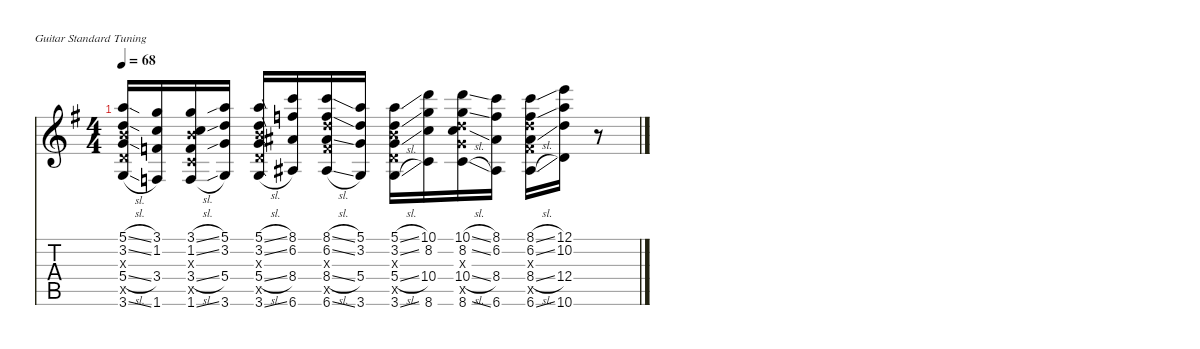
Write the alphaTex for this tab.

\defaultSystemsLayout 4
\hideDynamics
\bracketExtendMode nobrackets
\singleTrackTrackNamePolicy hidden
\multiTrackTrackNamePolicy hidden
\firstSystemTrackNameMode fullname
\firstSystemTrackNameOrientation horizontal
\otherSystemsTrackNameOrientation horizontal
\track ("Rhythm Guitar" "el.guit.") {instrument electricguitarclean}
\staff {score tabs}
\tuning (E4 B3 G3 D3 A2 E2)
\ts (4 4)
\tempo 68
\clef g2
\ks g
(5.1{sl acc forcenatural} 3.2{sl acc forcenatural} 4.3{x acc forcenatural} 5.4{sl acc forcenatural} 5.5{x acc forcenatural} 3.6{sl acc forcenatural}).16{dy f beam Up} (3.1{acc forcenatural} 1.2{acc forcenatural} 3.4{acc forcenatural} 1.6{acc forcenatural}).16{beam Up} (3.1{sl acc forcenatural} 1.2{sl acc forcenatural} 4.3{x acc forcenatural} 3.4{sl acc forcenatural} 3.5{x acc forcenatural} 1.6{sl acc forcenatural}).16{beam Up} (5.1{acc forcenatural} 3.2{acc forcenatural} 5.4{acc forcenatural} 3.6{acc forcenatural}).16{beam Up} (5.1{sl acc forcenatural} 3.2{sl acc forcenatural} 4.3{x acc forcenatural} 5.4{sl acc forcenatural} 5.5{x acc forcenatural} 3.6{sl acc forcenatural}).16{beam Up} (8.1{acc forcenatural} 6.2{acc forcenatural} 8.4{acc #} 6.6{acc #}).16{beam Up} (8.1{sl acc forcenatural} 6.2{sl acc forcenatural} 7.3{x acc forcenatural} 8.4{sl acc #} 8.5{x acc forcenatural} 6.6{sl acc #}).16{beam Up} (5.1{acc forcenatural} 3.2{acc forcenatural} 5.4{acc forcenatural} 3.6{acc forcenatural}).16{beam Up} (5.1{sl acc forcenatural} 3.2{sl acc forcenatural} 4.3{x acc forcenatural} 5.4{sl acc forcenatural} 5.5{x acc forcenatural} 3.6{sl acc forcenatural}).16{beam Down} (10.1{acc forcenatural} 8.2{acc forcenatural} 10.4{acc forcenatural} 8.6{acc forcenatural}).16{beam Down} (10.1{sl acc forcenatural} 8.2{sl acc forcenatural} 7.3{x acc forcenatural} 10.4{sl acc forcenatural} 10.5{x acc forcenatural} 8.6{sl acc forcenatural}).16{beam Down} (8.1{acc forcenatural} 6.2{acc forcenatural} 8.4{acc #} 6.6{acc #}).16{beam Down} (8.1{sl acc forcenatural} 6.2{sl acc forcenatural} 7.3{x acc forcenatural} 8.4{sl acc #} 8.5{x acc forcenatural} 6.6{sl acc #}).16{beam Down} (12.1{acc forcenatural} 10.2{acc forcenatural} 12.4{acc forcenatural} 10.6{acc forcenatural}).16{beam Down} r.8{beam Down}
